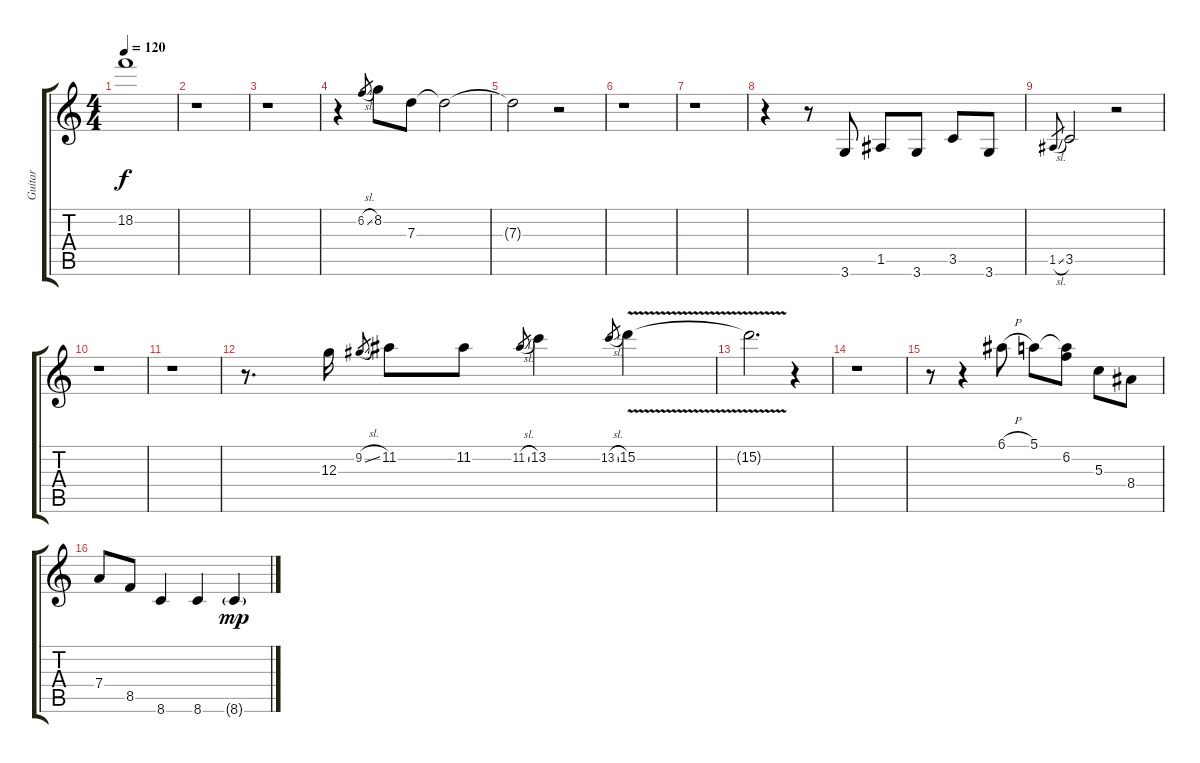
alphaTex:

\track ("Guitar" "Guitar") {instrument electricguitarjazz}
\staff {score tabs}
\tuning (E4 B3 G3 D3 A2 E2) {hide}
\ts (4 4)
\tempo 120
\clef g2
\ks c
18.2{t}.1{dy f} |
r.1 |
r.1 |
r.4 6.2{sl}.8{gr} 8.2.8 7.3.8 7.3{t}.2 |
7.3{t}.2 r.2 |
r.1 |
r.1 |
r.4 r.8 3.6.8 1.5.8 3.6.8 3.5.8 3.6.8 |
1.5{sl}.8{gr} 3.5.2 r.2 |
r.1 |
r.1 |
r.8{d} 12.3.16 9.2{sl}.8{gr} 11.2.8 11.2.8 11.2{sl}.8{gr} 13.2.4 13.2{sl}.8{gr} 15.2{v}.4 |
15.2{t}.2{d} r.4 |
r.1 |
r.8 r.4 6.1{h}.8 5.1.8 (5.1{t} 6.2).8 5.3.8 8.4.8 |
7.4.8 8.5.8 8.6.4 8.6.4 8.6{g}.4{dy mp}
